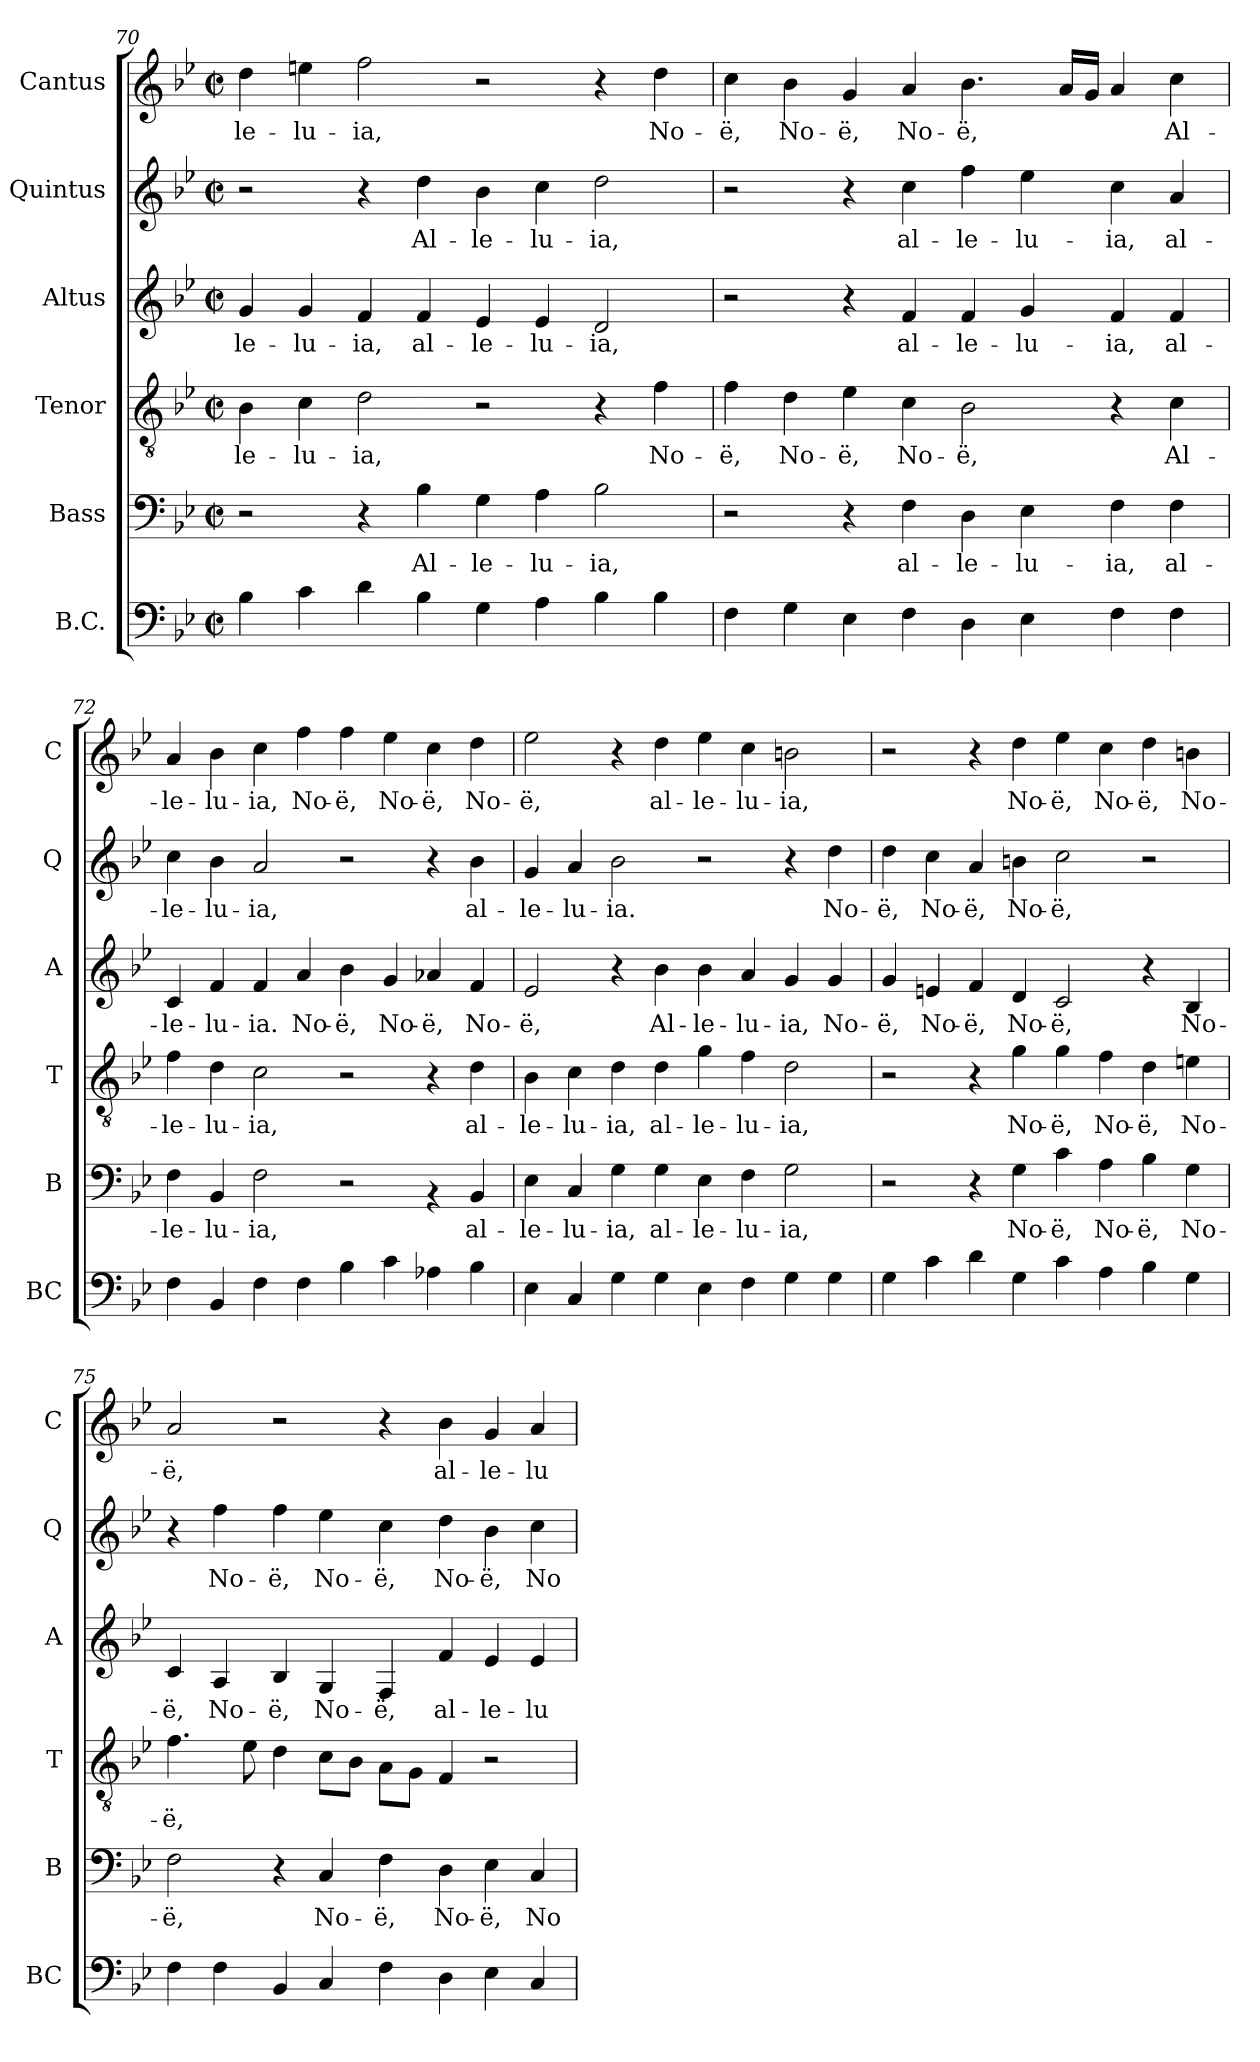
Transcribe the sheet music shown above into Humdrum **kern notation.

**kern	**kern	**text	**kern	**text	**kern	**text	**kern	**text	**kern	**text
*part6	*part5	*part5	*part4	*part4	*part3	*part3	*part2	*part2	*part1	*part1
*staff6	*staff5	*staff5	*staff4	*staff4	*staff3	*staff3	*staff2	*staff2	*staff1	*staff1
*I"B.C.	*I"Bass	*	*I"Tenor	*	*I"Altus	*	*I"Quintus	*	*I"Cantus	*
*I'BC	*I'B	*	*I'T	*	*I'A	*	*I'Q	*	*I'C	*
*clefF4	*clefF4	*	*clefGv2	*	*clefG2	*	*clefG2	*	*clefG2	*
*k[b-e-]	*k[b-e-]	*	*k[b-e-]	*	*k[b-e-]	*	*k[b-e-]	*	*k[b-e-]	*
*B-:	*B-:	*	*B-:	*	*B-:	*	*B-:	*	*B-:	*
*M2/2	*M2/2	*	*M2/2	*	*M2/2	*	*M2/2	*	*M2/2	*
*met(c|)	*met(c|)	*	*met(c|)	*	*met(c|)	*	*met(c|)	*	*met(c|)	*
=70	=70	=70	=70	=70	=70	=70	=70	=70	=70	=70
!	!	!	!	!LO:LY:b	!	!LO:LY:b	!	!	!	!LO:LY:b
4B-\	2r	.	4B-\	-le-	4g/	-le-	2r	.	4dd\	-le-
!	!	!	!	!LO:LY:b	!	!LO:LY:b	!	!	!	!LO:LY:b
4c\	.	.	4c\	-lu-	4g/	-lu-	.	.	4een\	-lu-
!	!	!	!	!LO:LY:b	!	!LO:LY:b	!	!	!	!LO:LY:b
4d\	4rC	.	2d\	-ia,	4f/	-ia,	4ra	.	2ff\	-ia,
!	!	!LO:LY:b	!	!	!	!LO:LY:b	!	!LO:LY:b	!	!
4B-\	4B-\	Al-	.	.	4f/	al-	4dd\	Al-	.	.
!	!	!LO:LY:b	!	!	!	!LO:LY:b	!	!LO:LY:b	!	!
4G\	4G\	-le-	2r	.	4e-/	-le-	4b-\	-le-	2r	.
!	!	!LO:LY:b	!	!	!	!LO:LY:b	!	!LO:LY:b	!	!
4A\	4A\	-lu-	.	.	4e-/	-lu-	4cc\	-lu-	.	.
!	!	!LO:LY:b	!	!	!	!LO:LY:b	!	!LO:LY:b	!	!
4B-\	2B-\	-ia,	4rA	.	2d/	-ia,	2dd\	-ia,	4ra	.
!	!	!	!	!LO:LY:b	!	!	!	!	!	!LO:LY:b
4B-\	.	.	4f\	No-	.	.	.	.	4dd\	No-
=71	=71	=71	=71	=71	=71	=71	=71	=71	=71	=71
!	!	!	!	!LO:LY:b	!	!	!	!	!	!LO:LY:b
4F\	2r	.	4f\	-ë,	2r	.	2r	.	4cc\	-ë,
!	!	!	!	!LO:LY:b	!	!	!	!	!	!LO:LY:b
4G\	.	.	4d\	No-	.	.	.	.	4b-\	No-
!	!	!	!	!LO:LY:b	!	!	!	!	!	!LO:LY:b
4E-\	4rC	.	4e-\	-ë,	4ra	.	4ra	.	4g/	-ë,
!	!	!LO:LY:b	!	!LO:LY:b	!	!LO:LY:b	!	!LO:LY:b	!	!LO:LY:b
4F\	4F\	al-	4c\	No-	4f/	al-	4cc\	al-	4a/	No-
!	!	!LO:LY:b	!	!LO:LY:b	!	!LO:LY:b	!	!LO:LY:b	!	!LO:LY:b
4D\	4D\	-le-	2B-\	-ë,	4f/	-le-	4ff\	-le-	4.b-\	-ë,
!	!	!LO:LY:b	!	!	!	!LO:LY:b	!	!LO:LY:b	!	!
4E-\	4E-\	-lu-	.	.	4g/	-lu-	4ee-\	-lu-	.	.
.	.	.	.	.	.	.	.	.	16a/LL	.
.	.	.	.	.	.	.	.	.	16g/JJ	.
!	!	!LO:LY:b	!	!	!	!LO:LY:b	!	!LO:LY:b	!	!
4F\	4F\	-ia,	4rA	.	4f/	-ia,	4cc\	-ia,	4a/	.
!	!	!LO:LY:b	!	!LO:LY:b	!	!LO:LY:b	!	!LO:LY:b	!	!LO:LY:b
4F\	4F\	al-	4c\	Al-	4f/	al-	4a/	al-	4cc\	Al-
!!LO:PB:g=z
=72	=72	=72	=72	=72	=72	=72	=72	=72	=72	=72
!	!	!LO:LY:b	!	!LO:LY:b	!	!LO:LY:b	!	!LO:LY:b	!	!LO:LY:b
4F\	4F\	-le-	4f\	-le-	4c/	-le-	4cc\	-le-	4a/	-le-
!	!	!LO:LY:b	!	!LO:LY:b	!	!LO:LY:b	!	!LO:LY:b	!	!LO:LY:b
4BB-/	4BB-/	-lu-	4d\	-lu-	4f/	-lu-	4b-\	-lu-	4b-\	-lu-
!	!	!LO:LY:b	!	!LO:LY:b	!	!LO:LY:b	!	!LO:LY:b	!	!LO:LY:b
4F\	2F\	-ia,	2c\	-ia,	4f/	-ia.	2a/	-ia,	4cc\	-ia,
!	!	!	!	!	!	!LO:LY:b	!	!	!	!LO:LY:b
4F\	.	.	.	.	4a/	No-	.	.	4ff\	No-
!	!	!	!	!	!	!LO:LY:b	!	!	!	!LO:LY:b
4B-\	2r	.	2r	.	4b-\	-ë,	2r	.	4ff\	-ë,
!	!	!	!	!	!	!LO:LY:b	!	!	!	!LO:LY:b
4c\	.	.	.	.	4g/	No-	.	.	4ee-\	No-
!	!	!	!	!	!	!LO:LY:b	!	!	!	!LO:LY:b
4A-X\	4rBB	.	4rA	.	4a-X/	-ë,	4ra	.	4cc\	-ë,
!	!	!LO:LY:b	!	!LO:LY:b	!	!LO:LY:b	!	!LO:LY:b	!	!LO:LY:b
4B-\	4BB-/	al-	4d\	al-	4f/	No-	4b-\	al-	4dd\	No-
=73	=73	=73	=73	=73	=73	=73	=73	=73	=73	=73
!	!	!LO:LY:b	!	!LO:LY:b	!	!LO:LY:b	!	!LO:LY:b	!	!LO:LY:b
4E-\	4E-\	-le-	4B-\	-le-	2e-/	-ë,	4g/	-le-	2ee-\	-ë,
!	!	!LO:LY:b	!	!LO:LY:b	!	!	!	!LO:LY:b	!	!
4C/	4C/	-lu-	4c\	-lu-	.	.	4a/	-lu-	.	.
!	!	!LO:LY:b	!	!LO:LY:b	!	!	!	!LO:LY:b	!	!
4G\	4G\	-ia,	4d\	-ia,	4ra	.	2b-\	-ia.	4ra	.
!	!	!LO:LY:b	!	!LO:LY:b	!	!LO:LY:b	!	!	!	!LO:LY:b
4G\	4G\	al-	4d\	al-	4b-\	Al-	.	.	4dd\	al-
!	!	!LO:LY:b	!	!LO:LY:b	!	!LO:LY:b	!	!	!	!LO:LY:b
4E-\	4E-\	-le-	4g\	-le-	4b-\	-le-	2r	.	4ee-\	-le-
!	!	!LO:LY:b	!	!LO:LY:b	!	!LO:LY:b	!	!	!	!LO:LY:b
4F\	4F\	-lu-	4f\	-lu-	4a/	-lu-	.	.	4cc\	-lu-
!	!	!LO:LY:b	!	!LO:LY:b	!	!LO:LY:b	!	!	!	!LO:LY:b
4G\	2G\	-ia,	2d\	-ia,	4g/	-ia,	4ra	.	2bn\	-ia,
!	!	!	!	!	!	!LO:LY:b	!	!LO:LY:b	!	!
4G\	.	.	.	.	4g/	No-	4dd\	No-	.	.
=74	=74	=74	=74	=74	=74	=74	=74	=74	=74	=74
!	!	!	!	!	!	!LO:LY:b	!	!LO:LY:b	!	!
4G\	2r	.	2r	.	4g/	-ë,	4dd\	-ë,	2r	.
!	!	!	!	!	!	!LO:LY:b	!	!LO:LY:b	!	!
4c\	.	.	.	.	4en/	No-	4cc\	No-	.	.
!	!	!	!	!	!	!LO:LY:b	!	!LO:LY:b	!	!
4d\	4r	.	4r	.	4f/	-ë,	4a/	-ë,	4ra	.
!	!	!LO:LY:b	!	!LO:LY:b	!	!LO:LY:b	!	!LO:LY:b	!	!LO:LY:b
4G\	4G\	No-	4g\	No-	4d/	No-	4bn\	No-	4dd\	No-
!	!	!LO:LY:b	!	!LO:LY:b	!	!LO:LY:b	!	!LO:LY:b	!	!LO:LY:b
4c\	4c\	-ë,	4g\	-ë,	2c/	-ë,	2cc\	-ë,	4ee-\	-ë,
!	!	!LO:LY:b	!	!LO:LY:b	!	!	!	!	!	!LO:LY:b
4A\	4A\	No-	4f\	No-	.	.	.	.	4cc\	No-
!	!	!LO:LY:b	!	!LO:LY:b	!	!	!	!	!	!LO:LY:b
4B-\	4B-\	-ë,	4d\	-ë,	4ra	.	2r	.	4dd\	-ë,
!	!	!LO:LY:b	!	!LO:LY:b	!	!LO:LY:b	!	!	!	!LO:LY:b
4G\	4G\	No-	4en\	No-	4B-/	No-	.	.	4b\	No-
=75	=75	=75	=75	=75	=75	=75	=75	=75	=75	=75
!	!	!LO:LY:b	!	!LO:LY:b	!	!LO:LY:b	!	!	!	!LO:LY:b
4F\	2F\	-ë,	4.f\	-ë,	4c/	-ë,	4ra	.	2a/	-ë,
!	!	!	!	!	!	!LO:LY:b	!	!LO:LY:b	!	!
4F\	.	.	.	.	4A/	No-	4ff\	No-	.	.
.	.	.	8e-\	.	.	.	.	.	.	.
!	!	!	!	!	!	!LO:LY:b	!	!LO:LY:b	!	!
4BB-/	4r	.	4d\	.	4B-/	-ë,	4ff\	-ë,	2r	.
!	!	!LO:LY:b	!	!	!	!LO:LY:b	!	!LO:LY:b	!	!
4C/	4C/	No-	8c\L	.	4G/	No-	4ee-\	No-	.	.
.	.	.	8B-\J	.	.	.	.	.	.	.
!	!	!LO:LY:b	!	!	!	!LO:LY:b	!	!LO:LY:b	!	!
4F\	4F\	-ë,	8A\L	.	4F/	-ë,	4cc\	-ë,	4ra	.
.	.	.	8G\J	.	.	.	.	.	.	.
!	!	!LO:LY:b	!	!	!	!LO:LY:b	!	!LO:LY:b	!	!LO:LY:b
4D\	4D\	No-	4F/	.	4f/	al-	4dd\	No-	4b-\	al-
!	!	!LO:LY:b	!	!	!	!LO:LY:b	!	!LO:LY:b	!	!LO:LY:b
4E-\	4E-\	-ë,	2r	.	4e-/	-le-	4b-\	-ë,	4g/	-le-
!	!	!LO:LY:b	!	!	!	!LO:LY:b	!	!LO:LY:b	!	!LO:LY:b
4C/	4C/	No-	.	.	4e-/	-lu-	4cc\	No-	4a/	-lu-
=	=	=	=	=	=	=	=	=	=	=
*-	*-	*-	*-	*-	*-	*-	*-	*-	*-	*-
